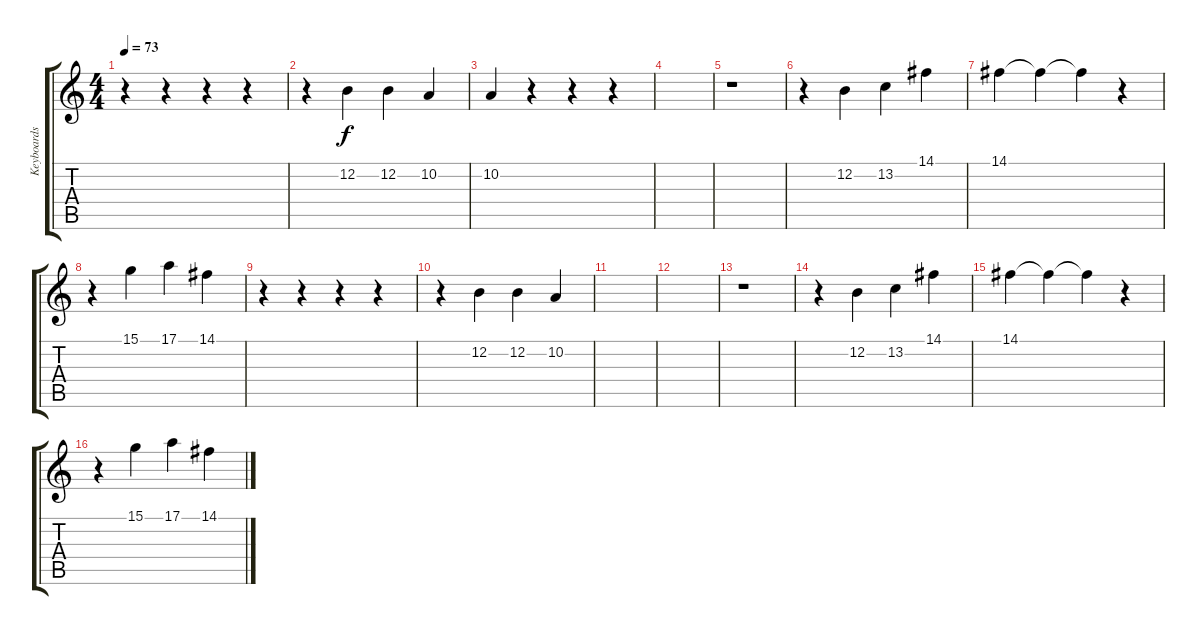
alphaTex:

\track ("Keyboards 3 / Guitar 3" "Keyboards ") {instrument pad1newage}
\staff {score tabs}
\tuning (E4 B3 G3 D3 A2 E2) {hide}
\ts (4 4)
\tempo 73
\clef g2
\ks c
r.4{dy f} r.4 r.4 r.4 |
r.4 12.2.4 12.2.4 10.2.4 |
10.2.4 r.4 r.4 r.4 |
|
r.1 |
r.4 12.2.4 13.2.4 14.1.4 |
14.1.4 14.1{t}.4 14.1{t}.4 r.4 |
r.4 15.1.4 17.1.4 14.1.4 |
r.4 r.4 r.4 r.4 |
r.4 12.2.4 12.2.4 10.2.4 |
|
|
r.1 |
r.4 12.2.4 13.2.4 14.1.4 |
14.1.4 14.1{t}.4 14.1{t}.4 r.4 |
r.4 15.1.4 17.1.4 14.1.4
